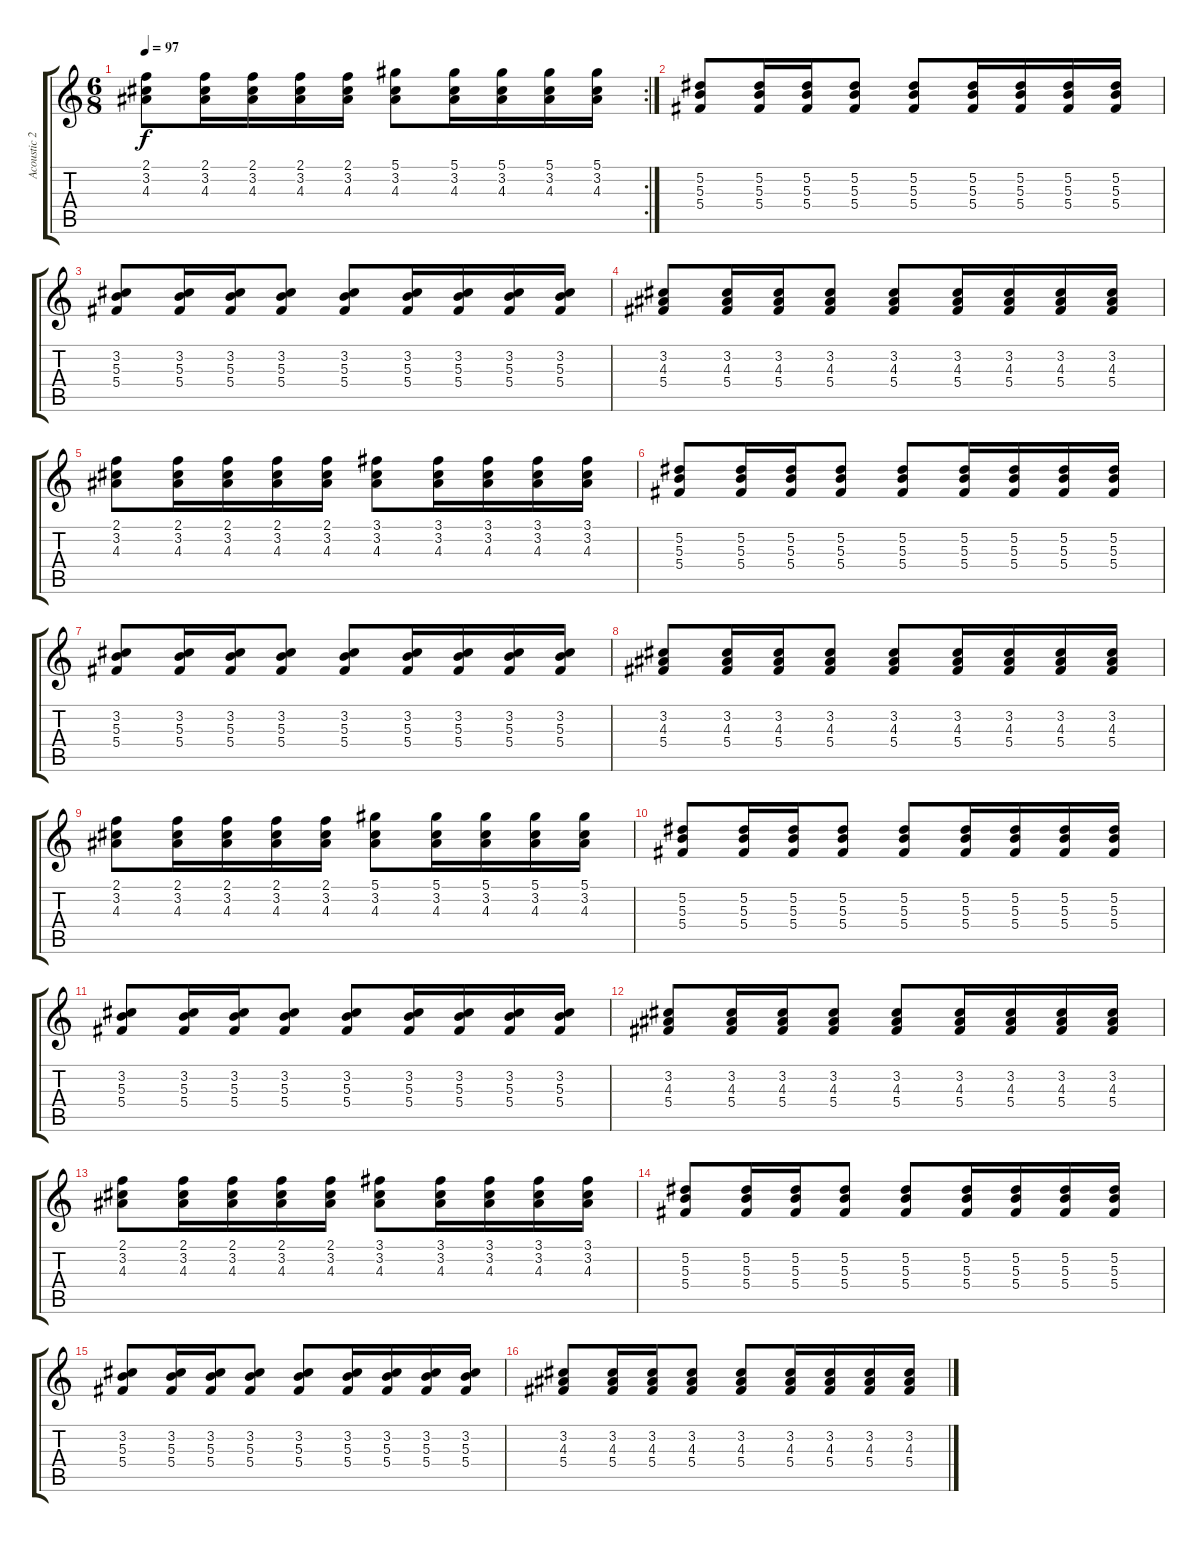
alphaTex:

\track ("Acoustic 2" "Acoustic 2") {instrument acousticguitarnylon}
\staff {score tabs}
\tuning (Eb4 Bb3 Gb3 Db3 Ab2 Eb2) {hide}
\rc 2
\ts (6 8)
\tempo 97
\clef g2
\ks c
(2.1 3.2 4.3).8{dy f} (2.1 3.2 4.3).16 (2.1 3.2 4.3).16 (2.1 3.2 4.3).16 (2.1 3.2 4.3).16 (5.1 3.2 4.3).8 (5.1 3.2 4.3).16 (5.1 3.2 4.3).16 (5.1 3.2 4.3).16 (5.1 3.2 4.3).16 |
(5.2 5.3 5.4).8 (5.2 5.3 5.4).16 (5.2 5.3 5.4).16 (5.2 5.3 5.4).8 (5.2 5.3 5.4).8 (5.2 5.3 5.4).16 (5.2 5.3 5.4).16 (5.2 5.3 5.4).16 (5.2 5.3 5.4).16 |
(3.2 5.3 5.4).8 (3.2 5.3 5.4).16 (3.2 5.3 5.4).16 (3.2 5.3 5.4).8 (3.2 5.3 5.4).8 (3.2 5.3 5.4).16 (3.2 5.3 5.4).16 (3.2 5.3 5.4).16 (3.2 5.3 5.4).16 |
(3.2 4.3 5.4).8 (3.2 4.3 5.4).16 (3.2 4.3 5.4).16 (3.2 4.3 5.4).8 (3.2 4.3 5.4).8 (3.2 4.3 5.4).16 (3.2 4.3 5.4).16 (3.2 4.3 5.4).16 (3.2 4.3 5.4).16 |
(2.1 3.2 4.3).8 (2.1 3.2 4.3).16 (2.1 3.2 4.3).16 (2.1 3.2 4.3).16 (2.1 3.2 4.3).16 (3.1 3.2 4.3).8 (3.1 3.2 4.3).16 (3.1 3.2 4.3).16 (3.1 3.2 4.3).16 (3.1 3.2 4.3).16 |
(5.2 5.3 5.4).8 (5.2 5.3 5.4).16 (5.2 5.3 5.4).16 (5.2 5.3 5.4).8 (5.2 5.3 5.4).8 (5.2 5.3 5.4).16 (5.2 5.3 5.4).16 (5.2 5.3 5.4).16 (5.2 5.3 5.4).16 |
(3.2 5.3 5.4).8 (3.2 5.3 5.4).16 (3.2 5.3 5.4).16 (3.2 5.3 5.4).8 (3.2 5.3 5.4).8 (3.2 5.3 5.4).16 (3.2 5.3 5.4).16 (3.2 5.3 5.4).16 (3.2 5.3 5.4).16 |
(3.2 4.3 5.4).8 (3.2 4.3 5.4).16 (3.2 4.3 5.4).16 (3.2 4.3 5.4).8 (3.2 4.3 5.4).8 (3.2 4.3 5.4).16 (3.2 4.3 5.4).16 (3.2 4.3 5.4).16 (3.2 4.3 5.4).16 |
(2.1 3.2 4.3).8 (2.1 3.2 4.3).16 (2.1 3.2 4.3).16 (2.1 3.2 4.3).16 (2.1 3.2 4.3).16 (5.1 3.2 4.3).8 (5.1 3.2 4.3).16 (5.1 3.2 4.3).16 (5.1 3.2 4.3).16 (5.1 3.2 4.3).16 |
(5.2 5.3 5.4).8 (5.2 5.3 5.4).16 (5.2 5.3 5.4).16 (5.2 5.3 5.4).8 (5.2 5.3 5.4).8 (5.2 5.3 5.4).16 (5.2 5.3 5.4).16 (5.2 5.3 5.4).16 (5.2 5.3 5.4).16 |
(3.2 5.3 5.4).8 (3.2 5.3 5.4).16 (3.2 5.3 5.4).16 (3.2 5.3 5.4).8 (3.2 5.3 5.4).8 (3.2 5.3 5.4).16 (3.2 5.3 5.4).16 (3.2 5.3 5.4).16 (3.2 5.3 5.4).16 |
(3.2 4.3 5.4).8 (3.2 4.3 5.4).16 (3.2 4.3 5.4).16 (3.2 4.3 5.4).8 (3.2 4.3 5.4).8 (3.2 4.3 5.4).16 (3.2 4.3 5.4).16 (3.2 4.3 5.4).16 (3.2 4.3 5.4).16 |
(2.1 3.2 4.3).8 (2.1 3.2 4.3).16 (2.1 3.2 4.3).16 (2.1 3.2 4.3).16 (2.1 3.2 4.3).16 (3.1 3.2 4.3).8 (3.1 3.2 4.3).16 (3.1 3.2 4.3).16 (3.1 3.2 4.3).16 (3.1 3.2 4.3).16 |
(5.2 5.3 5.4).8 (5.2 5.3 5.4).16 (5.2 5.3 5.4).16 (5.2 5.3 5.4).8 (5.2 5.3 5.4).8 (5.2 5.3 5.4).16 (5.2 5.3 5.4).16 (5.2 5.3 5.4).16 (5.2 5.3 5.4).16 |
(3.2 5.3 5.4).8 (3.2 5.3 5.4).16 (3.2 5.3 5.4).16 (3.2 5.3 5.4).8 (3.2 5.3 5.4).8 (3.2 5.3 5.4).16 (3.2 5.3 5.4).16 (3.2 5.3 5.4).16 (3.2 5.3 5.4).16 |
(3.2 4.3 5.4).8 (3.2 4.3 5.4).16 (3.2 4.3 5.4).16 (3.2 4.3 5.4).8 (3.2 4.3 5.4).8 (3.2 4.3 5.4).16 (3.2 4.3 5.4).16 (3.2 4.3 5.4).16 (3.2 4.3 5.4).16
